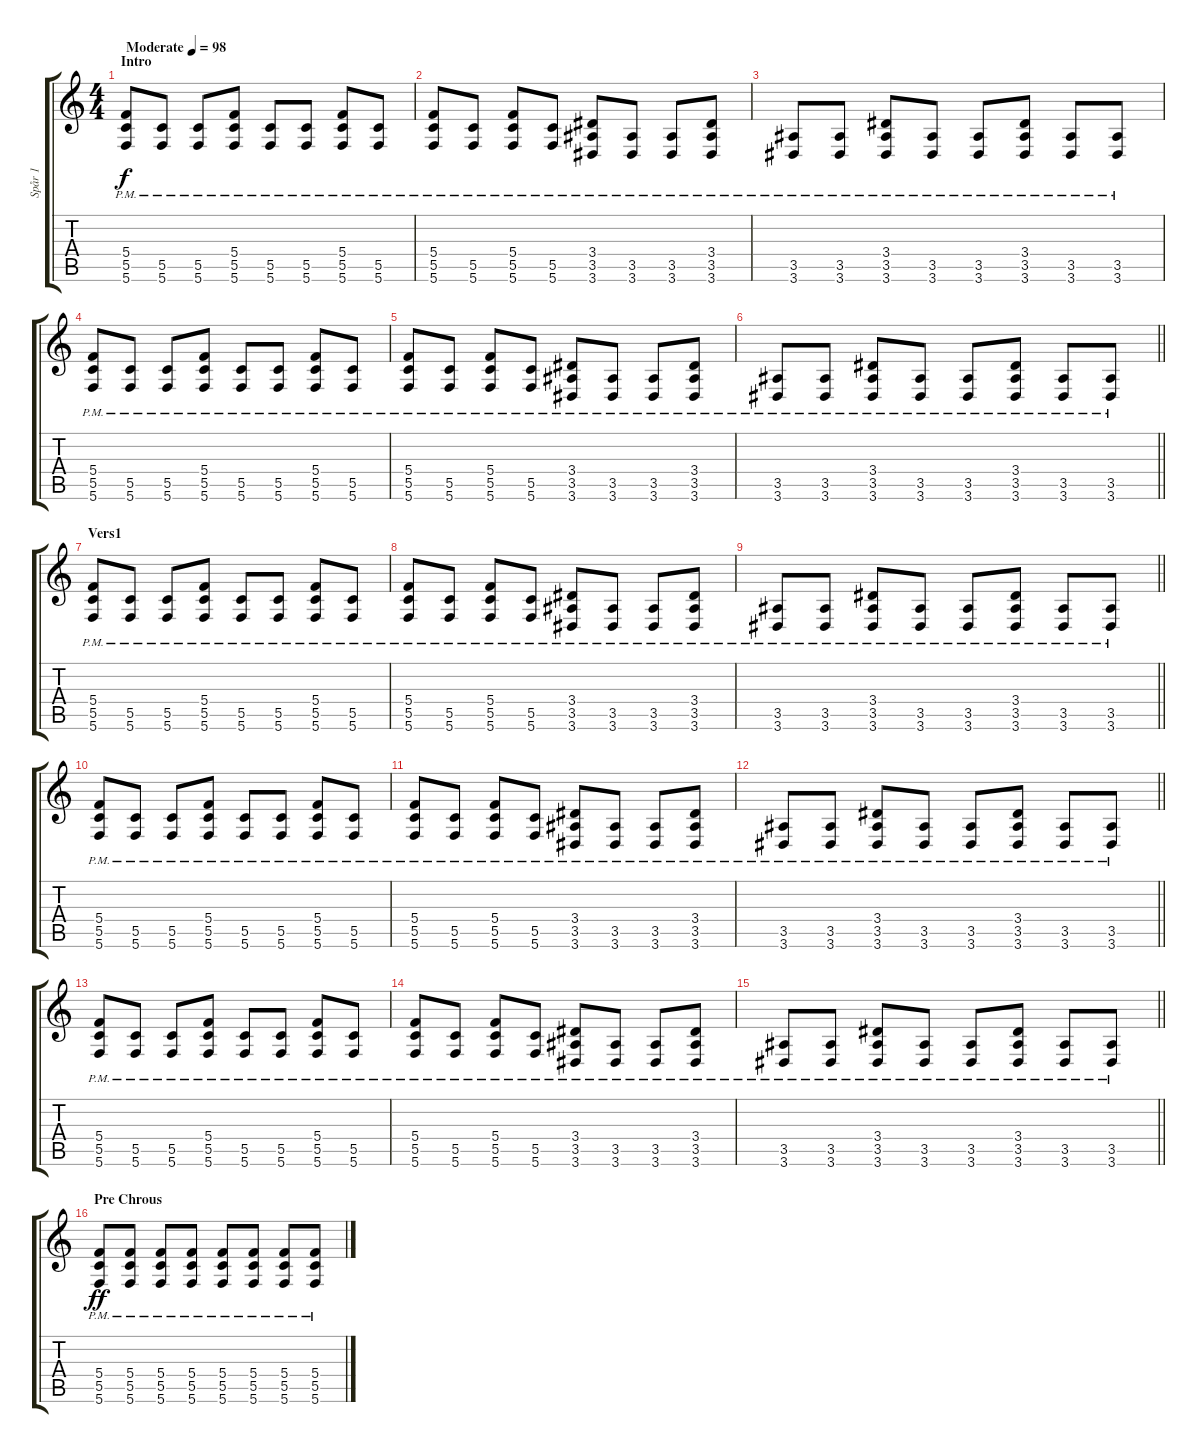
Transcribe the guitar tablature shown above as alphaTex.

\track ("Spår 1" "Spår 1") {instrument distortionguitar}
\staff {score tabs}
\tuning (D4 A3 F3 C3 G2 C2) {hide}
\ts (4 4)
\section ("" "Intro")
\tempo (98 "Moderate")
\clef g2
\ks c
(5.4{pm} 5.5{pm} 5.6{pm}).8{dy f instrument distortionguitar} (5.5{pm} 5.6{pm}).8 (5.5{pm} 5.6{pm}).8 (5.4{pm} 5.5{pm} 5.6{pm}).8 (5.5{pm} 5.6{pm}).8 (5.5{pm} 5.6{pm}).8 (5.4{pm} 5.5{pm} 5.6{pm}).8 (5.5{pm} 5.6{pm}).8 |
(5.4{pm} 5.5{pm} 5.6{pm}).8 (5.5{pm} 5.6{pm}).8 (5.4{pm} 5.5{pm} 5.6{pm}).8 (5.5{pm} 5.6{pm}).8 (3.4{pm} 3.5{pm} 3.6{pm}).8 (3.5{pm} 3.6{pm}).8 (3.5{pm} 3.6{pm}).8 (3.4{pm} 3.5{pm} 3.6{pm}).8 |
(3.5{pm} 3.6{pm}).8 (3.5{pm} 3.6{pm}).8 (3.4{pm} 3.5{pm} 3.6{pm}).8 (3.5{pm} 3.6{pm}).8 (3.5{pm} 3.6{pm}).8 (3.4{pm} 3.5{pm} 3.6{pm}).8 (3.5{pm} 3.6{pm}).8 (3.5{pm} 3.6{pm}).8 |
(5.4{pm} 5.5{pm} 5.6{pm}).8 (5.5{pm} 5.6{pm}).8 (5.5{pm} 5.6{pm}).8 (5.4{pm} 5.5{pm} 5.6{pm}).8 (5.5{pm} 5.6{pm}).8 (5.5{pm} 5.6{pm}).8 (5.4{pm} 5.5{pm} 5.6{pm}).8 (5.5{pm} 5.6{pm}).8 |
(5.4{pm} 5.5{pm} 5.6{pm}).8 (5.5{pm} 5.6{pm}).8 (5.4{pm} 5.5{pm} 5.6{pm}).8 (5.5{pm} 5.6{pm}).8 (3.4{pm} 3.5{pm} 3.6{pm}).8 (3.5{pm} 3.6{pm}).8 (3.5{pm} 3.6{pm}).8 (3.4{pm} 3.5{pm} 3.6{pm}).8 |
\barLineRight lightlight
(3.5{pm} 3.6{pm}).8 (3.5{pm} 3.6{pm}).8 (3.4{pm} 3.5{pm} 3.6{pm}).8 (3.5{pm} 3.6{pm}).8 (3.5{pm} 3.6{pm}).8 (3.4{pm} 3.5{pm} 3.6{pm}).8 (3.5{pm} 3.6{pm}).8 (3.5{pm} 3.6{pm}).8 |
\section ("" "Vers1")
(5.4{pm} 5.5{pm} 5.6{pm}).8 (5.5{pm} 5.6{pm}).8 (5.5{pm} 5.6{pm}).8 (5.4{pm} 5.5{pm} 5.6{pm}).8 (5.5{pm} 5.6{pm}).8 (5.5{pm} 5.6{pm}).8 (5.4{pm} 5.5{pm} 5.6{pm}).8 (5.5{pm} 5.6{pm}).8 |
(5.4{pm} 5.5{pm} 5.6{pm}).8 (5.5{pm} 5.6{pm}).8 (5.4{pm} 5.5{pm} 5.6{pm}).8 (5.5{pm} 5.6{pm}).8 (3.4{pm} 3.5{pm} 3.6{pm}).8 (3.5{pm} 3.6{pm}).8 (3.5{pm} 3.6{pm}).8 (3.4{pm} 3.5{pm} 3.6{pm}).8 |
\barLineRight lightlight
(3.5{pm} 3.6{pm}).8 (3.5{pm} 3.6{pm}).8 (3.4{pm} 3.5{pm} 3.6{pm}).8 (3.5{pm} 3.6{pm}).8 (3.5{pm} 3.6{pm}).8 (3.4{pm} 3.5{pm} 3.6{pm}).8 (3.5{pm} 3.6{pm}).8 (3.5{pm} 3.6{pm}).8 |
(5.4{pm} 5.5{pm} 5.6{pm}).8 (5.5{pm} 5.6{pm}).8 (5.5{pm} 5.6{pm}).8 (5.4{pm} 5.5{pm} 5.6{pm}).8 (5.5{pm} 5.6{pm}).8 (5.5{pm} 5.6{pm}).8 (5.4{pm} 5.5{pm} 5.6{pm}).8 (5.5{pm} 5.6{pm}).8 |
(5.4{pm} 5.5{pm} 5.6{pm}).8 (5.5{pm} 5.6{pm}).8 (5.4{pm} 5.5{pm} 5.6{pm}).8 (5.5{pm} 5.6{pm}).8 (3.4{pm} 3.5{pm} 3.6{pm}).8 (3.5{pm} 3.6{pm}).8 (3.5{pm} 3.6{pm}).8 (3.4{pm} 3.5{pm} 3.6{pm}).8 |
\barLineRight lightlight
(3.5{pm} 3.6{pm}).8 (3.5{pm} 3.6{pm}).8 (3.4{pm} 3.5{pm} 3.6{pm}).8 (3.5{pm} 3.6{pm}).8 (3.5{pm} 3.6{pm}).8 (3.4{pm} 3.5{pm} 3.6{pm}).8 (3.5{pm} 3.6{pm}).8 (3.5{pm} 3.6{pm}).8 |
(5.4{pm} 5.5{pm} 5.6{pm}).8 (5.5{pm} 5.6{pm}).8 (5.5{pm} 5.6{pm}).8 (5.4{pm} 5.5{pm} 5.6{pm}).8 (5.5{pm} 5.6{pm}).8 (5.5{pm} 5.6{pm}).8 (5.4{pm} 5.5{pm} 5.6{pm}).8 (5.5{pm} 5.6{pm}).8 |
(5.4{pm} 5.5{pm} 5.6{pm}).8 (5.5{pm} 5.6{pm}).8 (5.4{pm} 5.5{pm} 5.6{pm}).8 (5.5{pm} 5.6{pm}).8 (3.4{pm} 3.5{pm} 3.6{pm}).8 (3.5{pm} 3.6{pm}).8 (3.5{pm} 3.6{pm}).8 (3.4{pm} 3.5{pm} 3.6{pm}).8 |
\barLineRight lightlight
(3.5{pm} 3.6{pm}).8 (3.5{pm} 3.6{pm}).8 (3.4{pm} 3.5{pm} 3.6{pm}).8 (3.5{pm} 3.6{pm}).8 (3.5{pm} 3.6{pm}).8 (3.4{pm} 3.5{pm} 3.6{pm}).8 (3.5{pm} 3.6{pm}).8 (3.5{pm} 3.6{pm}).8 |
\section ("" "Pre Chrous")
(5.4{pm} 5.5{pm} 5.6{pm}).8{dy ff} (5.4{pm} 5.5{pm} 5.6{pm}).8 (5.4{pm} 5.5{pm} 5.6{pm}).8 (5.4{pm} 5.5{pm} 5.6{pm}).8 (5.4{pm} 5.5{pm} 5.6{pm}).8 (5.4{pm} 5.5{pm} 5.6{pm}).8 (5.4{pm} 5.5{pm} 5.6{pm}).8 (5.4{pm} 5.5{pm} 5.6{pm}).8
